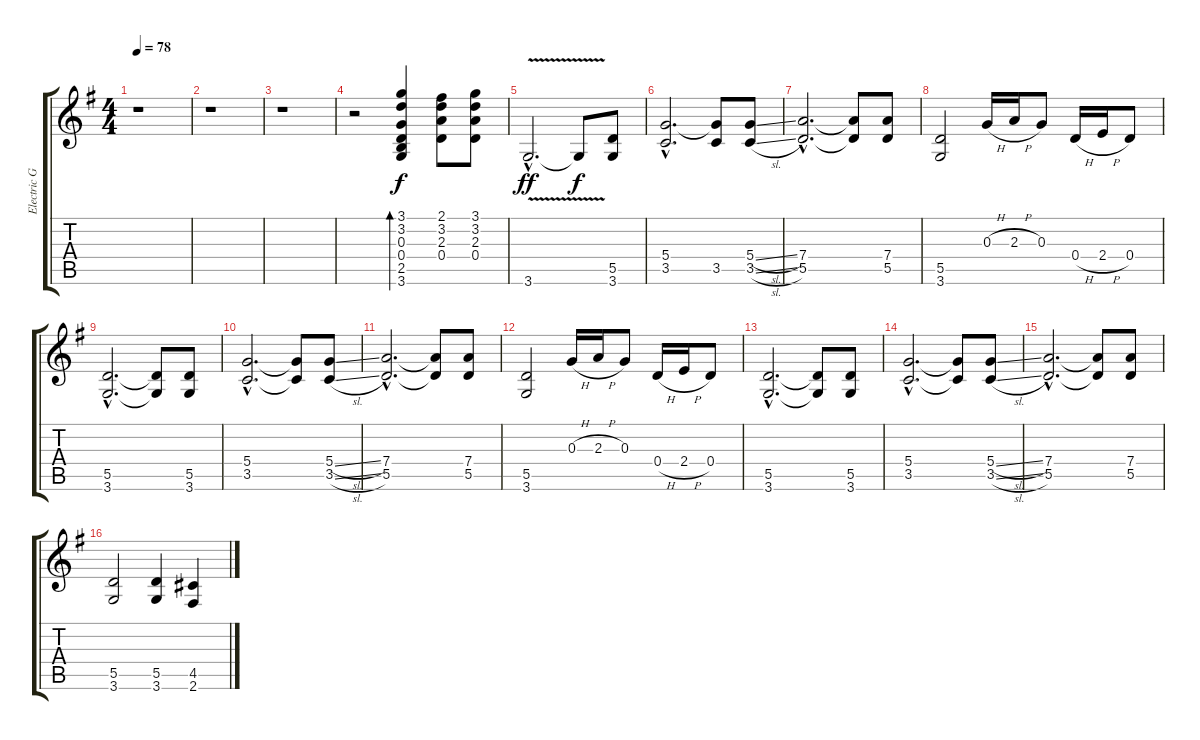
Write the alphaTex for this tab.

\track ("Electric Guitar" "Electric G") {instrument distortionguitar}
\staff {score tabs}
\tuning (E4 B3 G3 D3 A2 E2) {hide}
\ts (4 4)
\tempo 78
\clef g2
\ks g
r.1{dy f instrument distortionguitar} |
r.1 |
r.1 |
r.2 (3.1 3.2 0.3 0.4 2.5 3.6).4{bd 30} (2.1 3.2 2.3 0.4).8 (3.1 3.2 2.3 0.4).8 |
3.6{v hac}.2{d dy ff} 3.6{t}.8{dy f} (5.5 3.6).8 |
(5.4{hac} 3.5{hac}).2{d} (5.4{t} 3.5).8 (5.4{sl} 3.5{sl}).8 |
(7.4{hac} 5.5{hac}).2{d} (7.4{t} 5.5{t}).8 (7.4 5.5).8 |
(5.5 3.6).2 0.3{h}.16 2.3{h}.16 0.3.8 0.4{h}.16 2.4{h}.16 0.4.8 |
(5.5{hac} 3.6{hac}).2{d} (5.5{t} 3.6{t}).8 (5.5 3.6).8 |
(5.4{hac} 3.5{hac}).2{d} (5.4{t} 3.5{t}).8 (5.4{sl} 3.5{sl}).8 |
(7.4{hac} 5.5{hac}).2{d} (7.4{t} 5.5{t}).8 (7.4 5.5).8 |
(5.5 3.6).2 0.3{h}.16 2.3{h}.16 0.3.8 0.4{h}.16 2.4{h}.16 0.4.8 |
(5.5{hac} 3.6{hac}).2{d} (5.5{t} 3.6{t}).8 (5.5 3.6).8 |
(5.4{hac} 3.5{hac}).2{d} (5.4{t} 3.5{t}).8 (5.4{sl} 3.5{sl}).8 |
(7.4{hac} 5.5{hac}).2{d} (7.4{t} 5.5{t}).8 (7.4 5.5).8 |
(5.5 3.6).2 (5.5 3.6).4 (4.5 2.6).4
